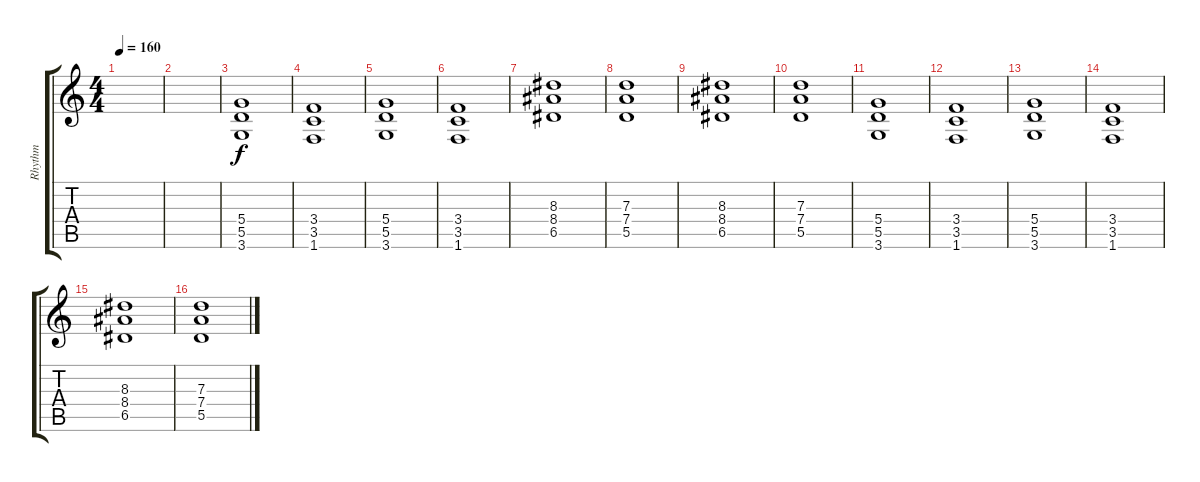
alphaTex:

\track ("Rhythm" "Rhythm") {instrument distortionguitar}
\staff {score tabs}
\tuning (E4 B3 G3 D3 A2 E2) {hide}
\ts (4 4)
\tempo 160
\clef g2
\ks c
|
|
(5.4 5.5 3.6).1 |
(3.4 3.5 1.6).1 |
(5.4 5.5 3.6).1 |
(3.4 3.5 1.6).1 |
(8.3 8.4 6.5).1 |
(7.3 7.4 5.5).1 |
(8.3 8.4 6.5).1 |
(7.3 7.4 5.5).1 |
(5.4 5.5 3.6).1 |
(3.4 3.5 1.6).1 |
(5.4 5.5 3.6).1 |
(3.4 3.5 1.6).1 |
(8.3 8.4 6.5).1 |
(7.3 7.4 5.5).1
